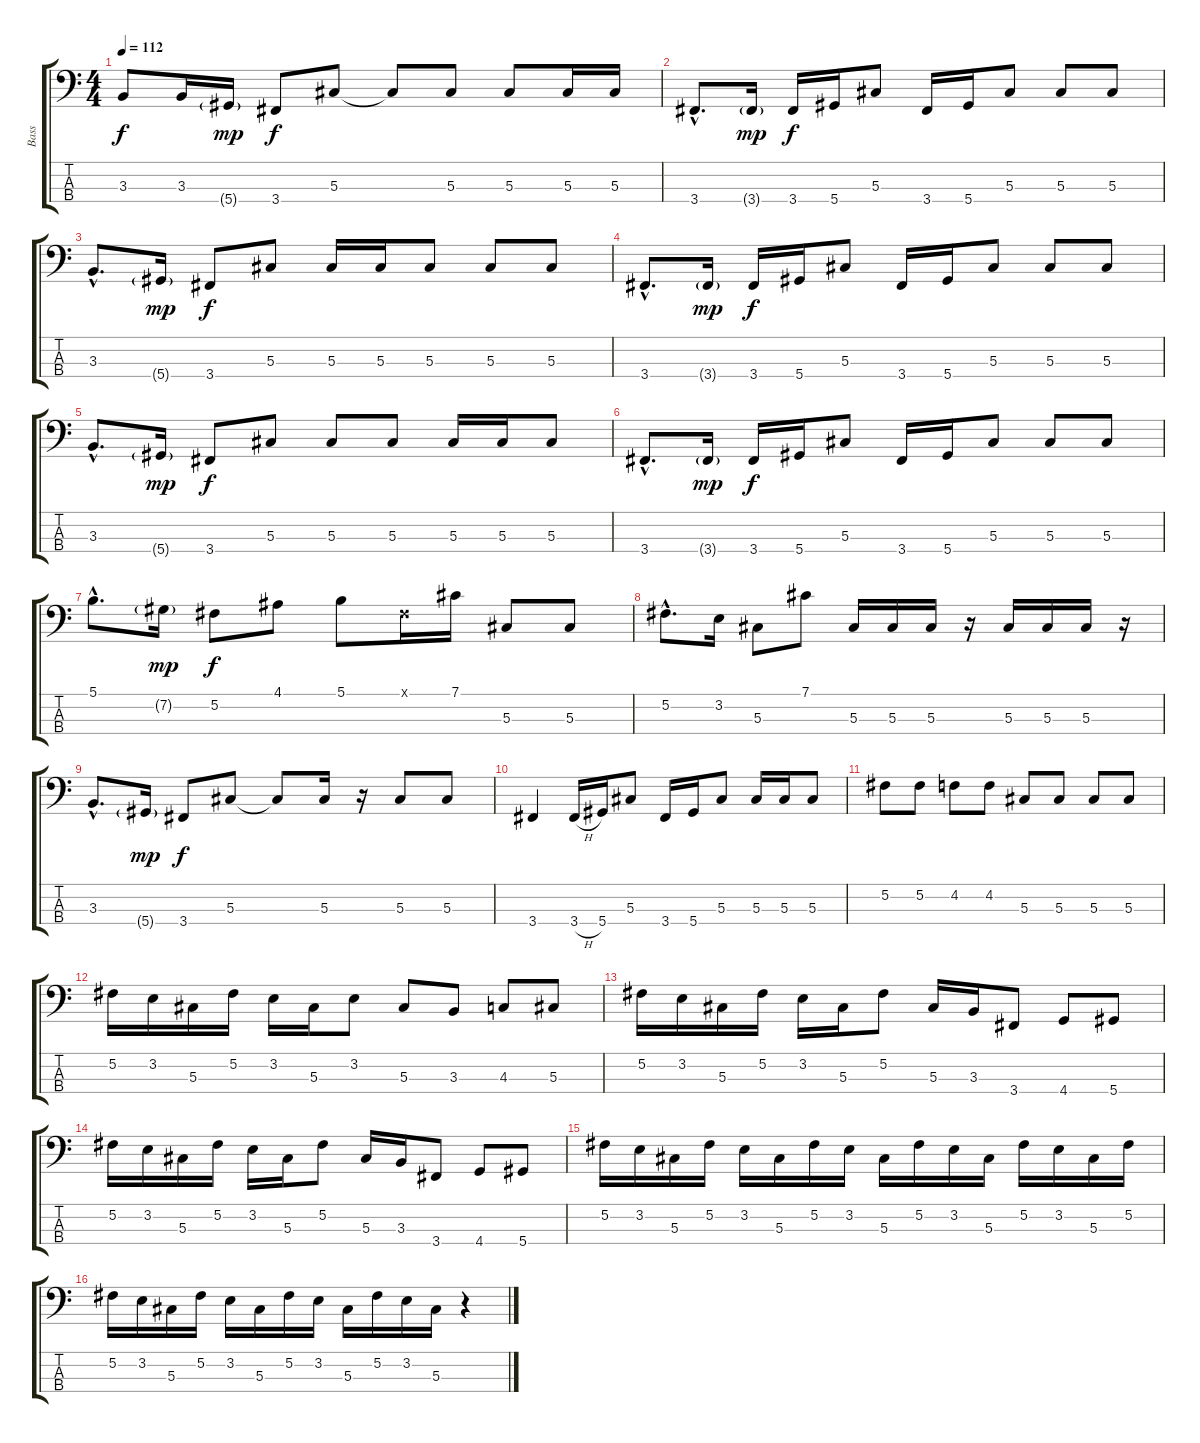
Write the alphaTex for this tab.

\track ("Bass" "Bass") {instrument electricbassfinger}
\staff {score tabs}
\tuning (Gb2 Db2 Ab1 Eb1) {hide}
\ts (4 4)
\tempo 112
\clef f4
\ks c
3.3.8{dy f} 3.3.16 5.4{g}.16{dy mp} 3.4.8{dy f} 5.3.8 5.3{t}.8 5.3.8 5.3.8 5.3.16 5.3.16 |
3.4{hac}.8{d} 3.4{g}.16{dy mp} 3.4.16{dy f} 5.4.16 5.3.8 3.4.16 5.4.16 5.3.8 5.3.8 5.3.8 |
3.3{hac}.8{d} 5.4{g}.16{dy mp} 3.4.8{dy f} 5.3.8 5.3.16 5.3.16 5.3.8 5.3.8 5.3.8 |
3.4{hac}.8{d} 3.4{g}.16{dy mp} 3.4.16{dy f} 5.4.16 5.3.8 3.4.16 5.4.16 5.3.8 5.3.8 5.3.8 |
3.3{hac}.8{d} 5.4{g}.16{dy mp} 3.4.8{dy f} 5.3.8 5.3.8 5.3.8 5.3.16 5.3.16 5.3.8 |
3.4{hac}.8{d} 3.4{g}.16{dy mp} 3.4.16{dy f} 5.4.16 5.3.8 3.4.16 5.4.16 5.3.8 5.3.8 5.3.8 |
5.1{hac}.8{d} 7.2{g}.16{dy mp} 5.2.8{dy f} 4.1.8 5.1.8 0.1{x}.16 7.1.16 5.3.8 5.3.8 |
5.2{hac}.8{d} 3.2.16 5.3.8 7.1.8 5.3.16 5.3.16 5.3.16 r.16 5.3.16 5.3.16 5.3.16 r.16 |
3.3{hac}.8{d} 5.4{g}.16{dy mp} 3.4.8{dy f} 5.3.8 5.3{t}.8 5.3.16 r.16 5.3.8 5.3.8 |
3.4.4 3.4{h}.16 5.4.16 5.3.8 3.4.16 5.4.16 5.3.8 5.3.16 5.3.16 5.3.8 |
5.2.8 5.2.8 4.2.8 4.2.8 5.3.8 5.3.8 5.3.8 5.3.8 |
5.2.16 3.2.16 5.3.16 5.2.16 3.2.16 5.3.16 3.2.8 5.3.8 3.3.8 4.3.8 5.3.8 |
5.2.16 3.2.16 5.3.16 5.2.16 3.2.16 5.3.16 5.2.8 5.3.16 3.3.16 3.4.8 4.4.8 5.4.8 |
5.2.16 3.2.16 5.3.16 5.2.16 3.2.16 5.3.16 5.2.8 5.3.16 3.3.16 3.4.8 4.4.8 5.4.8 |
5.2.16 3.2.16 5.3.16 5.2.16 3.2.16 5.3.16 5.2.16 3.2.16 5.3.16 5.2.16 3.2.16 5.3.16 5.2.16 3.2.16 5.3.16 5.2.16 |
5.2.16 3.2.16 5.3.16 5.2.16 3.2.16 5.3.16 5.2.16 3.2.16 5.3.16 5.2.16 3.2.16 5.3.16 r.4
